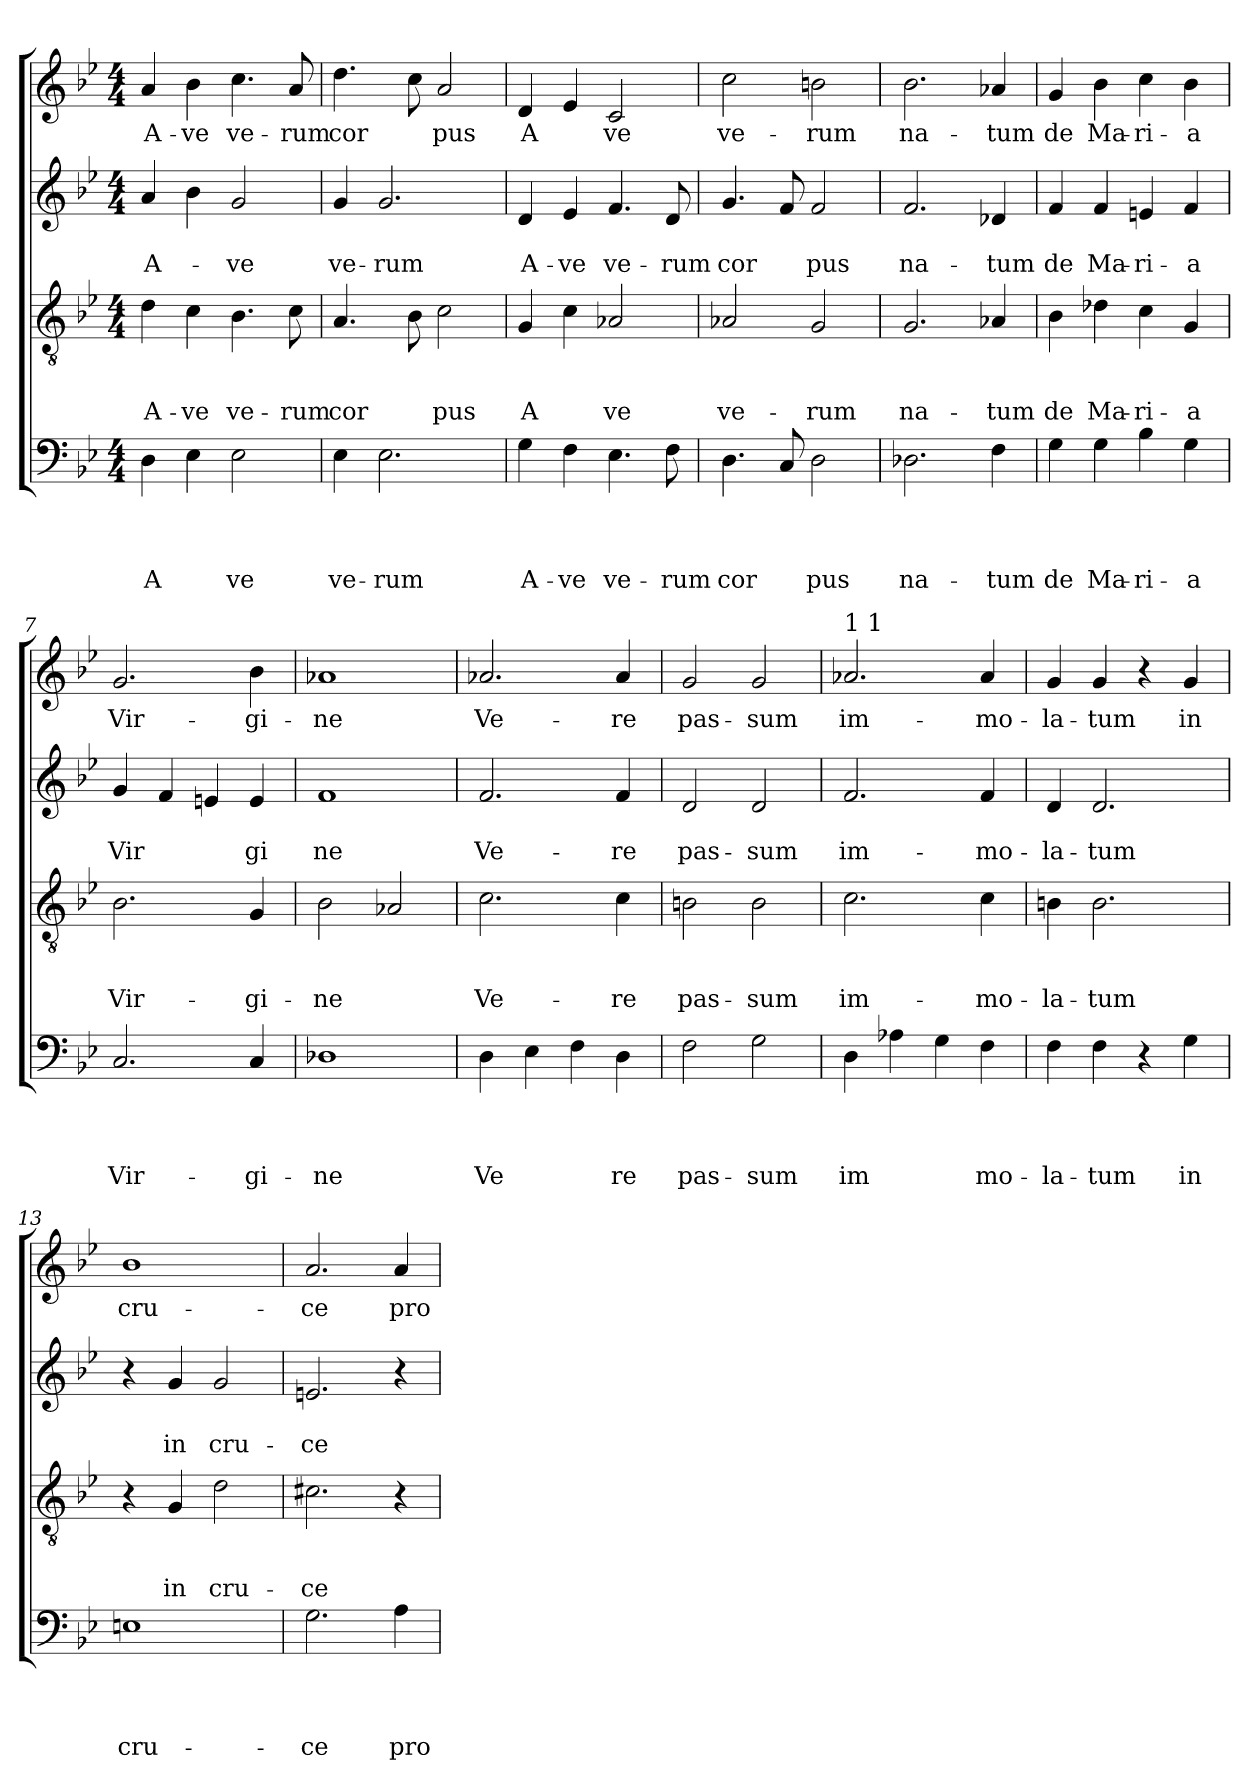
**kern	**text	**text	**text	**text	**kern	**text	**text	**text	**kern	**text	**text	**kern	**text
*part4	*part4	*part4	*part4	*part4	*part3	*part3	*part3	*part3	*part2	*part2	*part2	*part1	*part1
*staff4	*staff4	*staff4	*staff4	*staff4	*staff3	*staff3	*staff3	*staff3	*staff2	*staff2	*staff2	*staff1	*staff1
*clefF4	*	*	*	*	*clefGv2	*	*	*	*clefG2	*	*	*clefG2	*
*k[b-e-]	*	*	*	*	*k[b-e-]	*	*	*	*k[b-e-]	*	*	*k[b-e-]	*
*B-:	*	*	*	*	*B-:	*	*	*	*B-:	*	*	*B-:	*
*M4/4	*	*	*	*	*M4/4	*	*	*	*M4/4	*	*	*M4/4	*
=1	=1	=1	=1	=1	=1	=1	=1	=1	=1	=1	=1	=1	=1
!	!	!	!	!LO:LY:b	!	!	!	!LO:LY:b	!	!	!LO:LY:b	!	!LO:LY:b
4D\	.	.	.	A	4d\	.	.	A-	4a/	.	A-	4a/	A-
!	!	!	!	!	!	!	!	!LO:LY:b	!	!	!	!	!LO:LY:b
4E-\	.	.	.	.	4c\	.	.	-ve	4b-\	.	.	4b-\	-ve
!	!	!	!	!LO:LY:b	!	!	!	!LO:LY:b	!	!	!LO:LY:b	!	!LO:LY:b
2E-\	.	.	.	ve	4.B-\	.	.	ve-	2g/	.	-ve	4.cc\	ve-
!	!	!	!	!	!	!	!	!LO:LY:b	!	!	!	!	!LO:LY:b
.	.	.	.	.	8c\	.	.	-rum	.	.	.	8a/	-rum
=2	=2	=2	=2	=2	=2	=2	=2	=2	=2	=2	=2	=2	=2
!	!	!	!	!LO:LY:b	!	!	!	!LO:LY:b	!	!	!LO:LY:b	!	!LO:LY:b
4E-\	.	.	.	ve-	4.A/	.	.	cor	4g/	.	ve-	4.dd\	cor
!	!	!	!	!LO:LY:b	!	!	!	!	!	!	!LO:LY:b	!	!
2.E-\	.	.	.	-rum	.	.	.	.	2.g/	.	-rum	.	.
.	.	.	.	.	8B-\	.	.	.	.	.	.	8cc\	.
!	!	!	!	!	!	!	!	!LO:LY:b	!	!	!	!	!LO:LY:b
.	.	.	.	.	2c\	.	.	pus	.	.	.	2a/	pus
=3	=3	=3	=3	=3	=3	=3	=3	=3	=3	=3	=3	=3	=3
!	!	!	!	!LO:LY:b:rj	!	!	!	!LO:LY:b	!	!	!LO:LY:b:rj	!	!LO:LY:b
4G\	.	.	.	A-	4G/	.	.	A	4d/	.	A-	4d/	A
!	!	!	!	!LO:LY:b	!	!	!	!	!	!	!LO:LY:b	!	!
4F\	.	.	.	-ve	4c\	.	.	.	4e-/	.	-ve	4e-/	.
!	!	!	!	!LO:LY:b	!	!	!	!LO:LY:b	!	!	!LO:LY:b	!	!LO:LY:b
4.E-\	.	.	.	ve-	2A-X/	.	.	ve	4.f/	.	ve-	2c/	ve
!	!	!	!	!LO:LY:b	!	!	!	!	!	!	!LO:LY:b	!	!
8F\	.	.	.	-rum	.	.	.	.	8d/	.	-rum	.	.
=4	=4	=4	=4	=4	=4	=4	=4	=4	=4	=4	=4	=4	=4
!	!	!	!	!LO:LY:b	!	!	!	!LO:LY:b	!	!	!LO:LY:b	!	!LO:LY:b
4.D\	.	.	.	cor	2A-X/	.	.	ve-	4.g/	.	cor	2cc\	ve-
8C/	.	.	.	.	.	.	.	.	8f/	.	.	.	.
!	!	!	!	!LO:LY:b	!	!	!	!LO:LY:b	!	!	!LO:LY:b	!	!LO:LY:b
2D\	.	.	.	pus	2G/	.	.	-rum	2f/	.	pus	2bn\	-rum
=5	=5	=5	=5	=5	=5	=5	=5	=5	=5	=5	=5	=5	=5
!	!	!	!	!LO:LY:b	!	!	!	!LO:LY:b	!	!	!LO:LY:b	!	!LO:LY:b
2.D-X\	.	.	.	na-	2.G/	.	.	na-	2.f/	.	na-	2.b-\	na-
!	!	!	!	!LO:LY:b	!	!	!	!LO:LY:b	!	!	!LO:LY:b	!	!LO:LY:b
4F\	.	.	.	-tum	4A-X/	.	.	-tum	4d-X/	.	-tum	4a-X/	-tum
!!LO:LB:g=z
=6	=6	=6	=6	=6	=6	=6	=6	=6	=6	=6	=6	=6	=6
!	!	!	!	!LO:LY:b	!	!	!	!LO:LY:b	!	!	!LO:LY:b	!	!LO:LY:b
4G\	.	.	.	de	4B-\	.	.	de	4f/	.	de	4g/	de
!	!	!	!	!LO:LY:b	!	!	!	!LO:LY:b	!	!	!LO:LY:b	!	!LO:LY:b
4G\	.	.	.	Ma-	4d-X\	.	.	Ma-	4f/	.	Ma-	4b-\	Ma-
!	!	!	!	!LO:LY:b:rj	!	!	!	!LO:LY:b:rj	!	!	!LO:LY:b:rj	!	!LO:LY:b:rj
4B-\	.	.	.	-ri-	4c\	.	.	-ri-	4en/	.	-ri-	4cc\	-ri-
!	!	!	!	!LO:LY:b:rj	!	!	!	!LO:LY:b:rj	!	!	!LO:LY:b:rj	!	!LO:LY:b:rj
4G\	.	.	.	-a	4G/	.	.	-a	4f/	.	-a	4b-\	-a
=7	=7	=7	=7	=7	=7	=7	=7	=7	=7	=7	=7	=7	=7
!	!	!	!	!LO:LY:b	!	!	!	!LO:LY:b	!	!	!LO:LY:b	!	!LO:LY:b
2.C/	.	.	.	Vir-	2.B-\	.	.	Vir-	4g/	.	Vir	2.g/	Vir-
.	.	.	.	.	.	.	.	.	4f/	.	.	.	.
.	.	.	.	.	.	.	.	.	4en/	.	.	.	.
!	!	!	!	!LO:LY:b:rj	!	!	!	!LO:LY:b:rj	!	!	!LO:LY:b:rj	!	!LO:LY:b:rj
4C/	.	.	.	-gi-	4G/	.	.	-gi-	4e/	.	gi	4b-\	-gi-
=8	=8	=8	=8	=8	=8	=8	=8	=8	=8	=8	=8	=8	=8
!	!	!	!	!LO:LY:b	!	!	!	!LO:LY:b	!	!	!LO:LY:b	!	!LO:LY:b
1D-X	.	.	.	-ne	2B-\	.	.	-ne	1f	.	ne	1a-X	-ne
.	.	.	.	.	2A-X/	.	.	.	.	.	.	.	.
=9	=9	=9	=9	=9	=9	=9	=9	=9	=9	=9	=9	=9	=9
!	!	!	!	!LO:LY:b	!	!	!	!LO:LY:b	!	!	!LO:LY:b	!	!LO:LY:b
4D\	.	.	.	Ve	2.c\	.	.	Ve-	2.f/	.	Ve-	2.a-X/	Ve-
4E-\	.	.	.	.	.	.	.	.	.	.	.	.	.
4F\	.	.	.	.	.	.	.	.	.	.	.	.	.
!	!	!	!	!LO:LY:b:rj	!	!	!	!LO:LY:b:rj	!	!	!LO:LY:b:rj	!	!LO:LY:b:rj
4D\	.	.	.	re	4c\	.	.	-re	4f/	.	-re	4a-/	-re
=10	=10	=10	=10	=10	=10	=10	=10	=10	=10	=10	=10	=10	=10
!	!	!	!	!LO:LY:b	!	!	!	!LO:LY:b	!	!	!LO:LY:b	!	!LO:LY:b
2F\	.	.	.	pas-	2Bn\	.	.	pas-	2d/	.	pas-	2g/	pas-
!	!	!	!	!LO:LY:b	!	!	!	!LO:LY:b	!	!	!LO:LY:b	!	!LO:LY:b
2G\	.	.	.	-sum	2B\	.	.	-sum	2d/	.	-sum	2g/	-sum
!!LO:LB:g=z
=11	=11	=11	=11	=11	=11	=11	=11	=11	=11	=11	=11	=11	=11
!	!	!	!	!	!	!	!	!	!	!	!	!LO:TX:a:t=1 1	!
!	!	!	!	!LO:LY:b	!	!	!	!LO:LY:b	!	!	!LO:LY:b	!	!LO:LY:b
4D\	.	.	.	im	2.c\	.	.	im-	2.f/	.	im-	2.a-X/	im-
4A-X\	.	.	.	.	.	.	.	.	.	.	.	.	.
4G\	.	.	.	.	.	.	.	.	.	.	.	.	.
!	!	!	!	!LO:LY:b	!	!	!	!LO:LY:b	!	!	!LO:LY:b	!	!LO:LY:b
4F\	.	.	.	mo-	4c\	.	.	-mo-	4f/	.	-mo-	4a-/	-mo-
=12	=12	=12	=12	=12	=12	=12	=12	=12	=12	=12	=12	=12	=12
!	!	!	!	!LO:LY:b:rj	!	!	!	!LO:LY:b	!	!	!LO:LY:b:rj	!	!LO:LY:b:rj
4F\	.	.	.	-la-	4Bn\	.	.	-la-	4d/	.	-la-	4g/	-la-
!	!	!	!	!LO:LY:b	!	!	!	!LO:LY:b	!	!	!LO:LY:b	!	!LO:LY:b
4F\	.	.	.	-tum	2.B\	.	.	-tum	2.d/	.	-tum	4g/	-tum
4r	.	.	.	.	.	.	.	.	.	.	.	4r	.
!	!	!	!	!LO:LY:b	!	!	!	!	!	!	!	!	!LO:LY:b
4G\	.	.	.	in	.	.	.	.	.	.	.	4g/	in
=13	=13	=13	=13	=13	=13	=13	=13	=13	=13	=13	=13	=13	=13
!	!	!	!	!LO:LY:b	!	!	!	!	!	!	!	!	!LO:LY:b
1En	.	.	.	cru-	4r	.	.	.	4r	.	.	1b-	cru-
!	!	!	!	!	!	!	!	!LO:LY:b	!	!	!LO:LY:b	!	!
.	.	.	.	.	4G/	.	.	in	4g/	.	in	.	.
!	!	!	!	!	!	!	!	!LO:LY:b	!	!	!LO:LY:b	!	!
.	.	.	.	.	2d\	.	.	cru-	2g/	.	cru-	.	.
=14	=14	=14	=14	=14	=14	=14	=14	=14	=14	=14	=14	=14	=14
!	!	!	!	!LO:LY:b	!	!	!	!LO:LY:b	!	!	!LO:LY:b	!	!LO:LY:b
2.G\	.	.	.	-ce	2.c#X\	.	.	-ce	2.en/	.	-ce	2.a/	-ce
!	!	!	!	!LO:LY:b	!	!	!	!	!	!	!	!	!LO:LY:b
4A\	.	.	.	pro	4r	.	.	.	4r	.	.	4a/	pro
=	=	=	=	=	=	=	=	=	=	=	=	=	=
*-	*-	*-	*-	*-	*-	*-	*-	*-	*-	*-	*-	*-	*-
